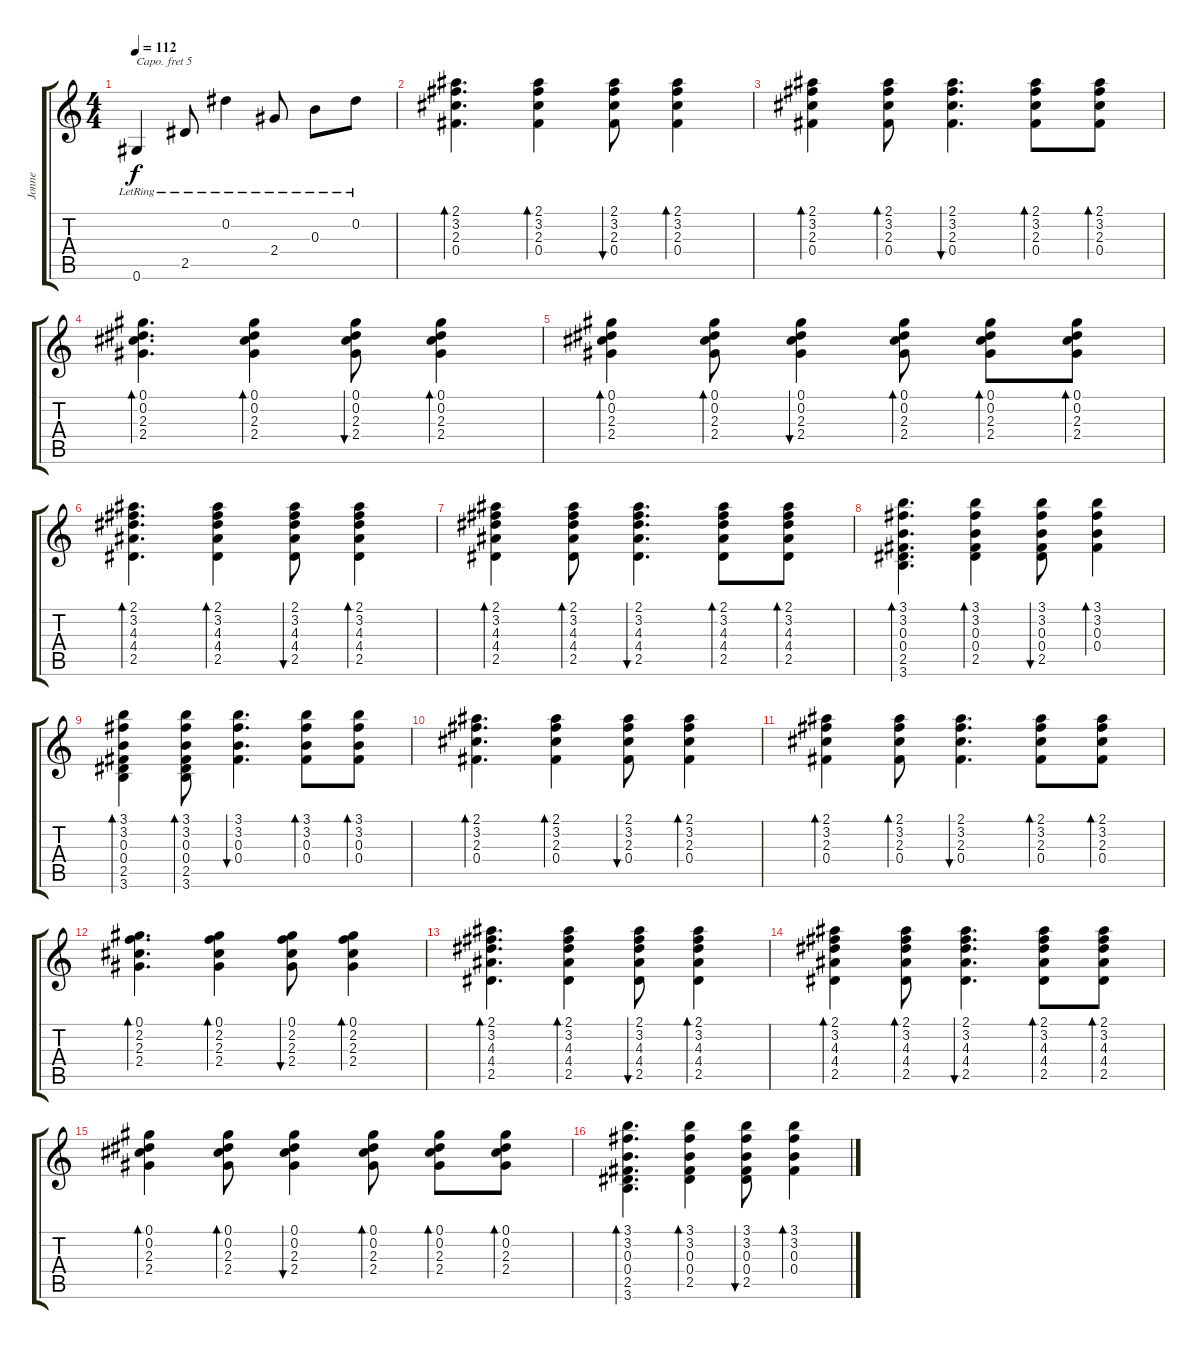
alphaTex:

\track ("Jonne" "Jonne") {instrument acousticguitarsteel}
\staff {score tabs}
\capo 5
\tuning (Eb4 Bb3 Gb3 Db3 Ab2 Eb2) {hide}
\ts (4 4)
\tempo 112
\clef g2
\ks c
0.6{lr}.4{dy f} 2.5{lr}.8 0.2{lr}.4 2.4{lr}.8 0.3{lr}.8 0.2{lr}.8 |
(2.1 3.2 2.3 0.4).4{d bd 60 volume 8} (2.1 3.2 2.3 0.4).4{bd 60} (2.1 3.2 2.3 0.4).8{bu 60} (2.1 3.2 2.3 0.4).4{bd 60} |
(2.1 3.2 2.3 0.4).4{bd 60 volume 8} (2.1 3.2 2.3 0.4).8{bd 60} (2.1 3.2 2.3 0.4).4{d bu 60} (2.1 3.2 2.3 0.4).8{bd 60} (2.1 3.2 2.3 0.4).8{bd 60} |
(0.1 0.2 2.3 2.4).4{d bd 60 volume 8} (0.1 0.2 2.3 2.4).4{bd 60} (0.1 0.2 2.3 2.4).8{bu 60} (0.1 0.2 2.3 2.4).4{bd 60} |
(0.1 0.2 2.3 2.4).4{bd 60 volume 8} (0.1 0.2 2.3 2.4).8{bd 60} (0.1 0.2 2.3 2.4).4{bu 60} (0.1 0.2 2.3 2.4).8{bd 60} (0.1 0.2 2.3 2.4).8{bd 60} (0.1 0.2 2.3 2.4).8{bd 60} |
(2.1 3.2 4.3 4.4 2.5).4{d bd 60 volume 8} (2.1 3.2 4.3 4.4 2.5).4{bd 60} (2.1 3.2 4.3 4.4 2.5).8{bu 60} (2.1 3.2 4.3 4.4 2.5).4{bd 60} |
(2.1 3.2 4.3 4.4 2.5).4{bd 60 volume 8} (2.1 3.2 4.3 4.4 2.5).8{bd 60} (2.1 3.2 4.3 4.4 2.5).4{d bu 60} (2.1 3.2 4.3 4.4 2.5).8{bd 60} (2.1 3.2 4.3 4.4 2.5).8{bd 60} |
(3.1 3.2 0.3 0.4 2.5 3.6).4{d bd 60 volume 8} (3.1 3.2 0.3 0.4 2.5).4{bd 60} (3.1 3.2 0.3 0.4 2.5).8{bu 60} (3.1 3.2 0.3 0.4).4{bd 60} |
(3.1 3.2 0.3 0.4 2.5 3.6).4{bd 60 volume 8} (3.1 3.2 0.3 0.4 2.5 3.6).8{bd 60} (3.1 3.2 0.3 0.4).4{d bu 60} (3.1 3.2 0.3 0.4).8{bd 60} (3.1 3.2 0.3 0.4).8{bd 60} |
(2.1 3.2 2.3 0.4).4{d bd 60 volume 8} (2.1 3.2 2.3 0.4).4{bd 60} (2.1 3.2 2.3 0.4).8{bu 60} (2.1 3.2 2.3 0.4).4{bd 60} |
(2.1 3.2 2.3 0.4).4{bd 60 volume 8} (2.1 3.2 2.3 0.4).8{bd 60} (2.1 3.2 2.3 0.4).4{d bu 60} (2.1 3.2 2.3 0.4).8{bd 60} (2.1 3.2 2.3 0.4).8{bd 60} |
(0.1 2.2 2.3 2.4).4{d bd 60 volume 8} (0.1 2.2 2.3 2.4).4{bd 60} (0.1 2.2 2.3 2.4).8{bu 60} (0.1 2.2 2.3 2.4).4{bd 60} |
(2.1 3.2 4.3 4.4 2.5).4{d bd 60 volume 8} (2.1 3.2 4.3 4.4 2.5).4{bd 60} (2.1 3.2 4.3 4.4 2.5).8{bu 60} (2.1 3.2 4.3 4.4 2.5).4{bd 60} |
(2.1 3.2 4.3 4.4 2.5).4{bd 60 volume 8} (2.1 3.2 4.3 4.4 2.5).8{bd 60} (2.1 3.2 4.3 4.4 2.5).4{d bu 60} (2.1 3.2 4.3 4.4 2.5).8{bd 60} (2.1 3.2 4.3 4.4 2.5).8{bd 60} |
(0.1 0.2 2.3 2.4).4{bd 60 volume 8} (0.1 0.2 2.3 2.4).8{bd 60} (0.1 0.2 2.3 2.4).4{bu 60} (0.1 0.2 2.3 2.4).8{bd 60} (0.1 0.2 2.3 2.4).8{bd 60} (0.1 0.2 2.3 2.4).8{bd 60} |
(3.1 3.2 0.3 0.4 2.5 3.6).4{d bd 60 volume 8} (3.1 3.2 0.3 0.4 2.5).4{bd 60} (3.1 3.2 0.3 0.4 2.5).8{bu 60} (3.1 3.2 0.3 0.4).4{bd 60}
